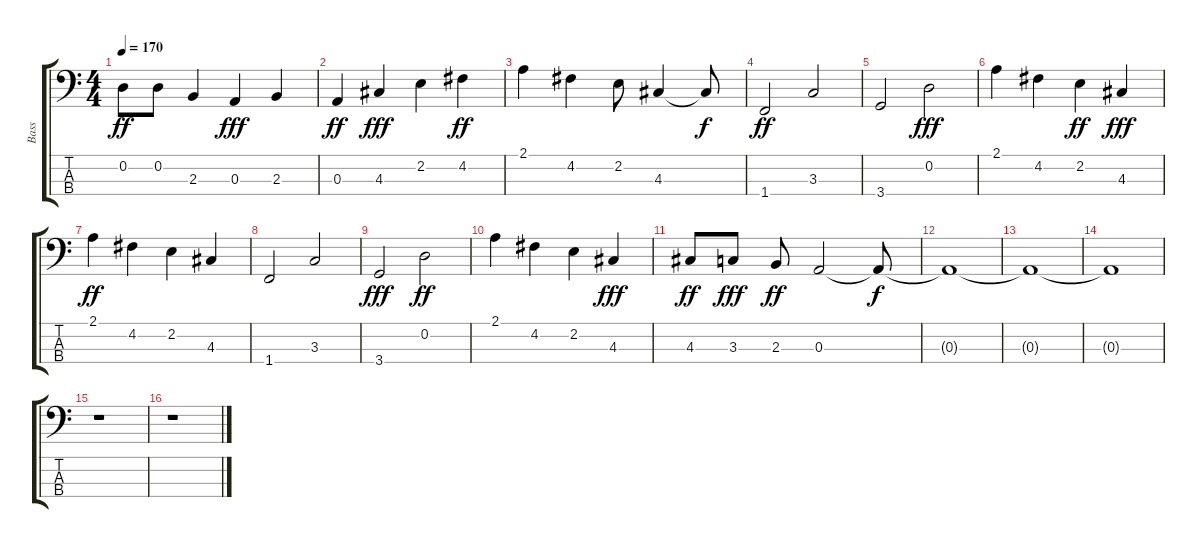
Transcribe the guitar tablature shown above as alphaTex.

\track ("Bass" "Bass") {instrument electricbassfinger}
\staff {score tabs}
\tuning (G2 D2 A1 E1) {hide}
\ts (4 4)
\tempo 170
\clef f4
\ks c
0.2.8{dy ff} 0.2.8 2.3.4 0.3.4{dy fff} 2.3.4 |
0.3.4{dy ff} 4.3.4{dy fff} 2.2.4 4.2.4{dy ff} |
2.1.4 4.2.4 2.2.8 4.3.4 4.3{t}.8{dy f} |
1.4.2{dy ff} 3.3.2 |
3.4.2 0.2.2{dy fff} |
2.1.4 4.2.4 2.2.4{dy ff} 4.3.4{dy fff} |
2.1.4{dy ff} 4.2.4 2.2.4 4.3.4 |
1.4.2 3.3.2 |
3.4.2{dy fff} 0.2.2{dy ff} |
2.1.4 4.2.4 2.2.4 4.3.4{dy fff} |
4.3.8{dy ff} 3.3.8{dy fff} 2.3.8{dy ff} 0.3.2 0.3{t}.8{dy f} |
0.3{t}.1 |
0.3{t}.1 |
0.3{t}.1 |
r.1 |
r.1
